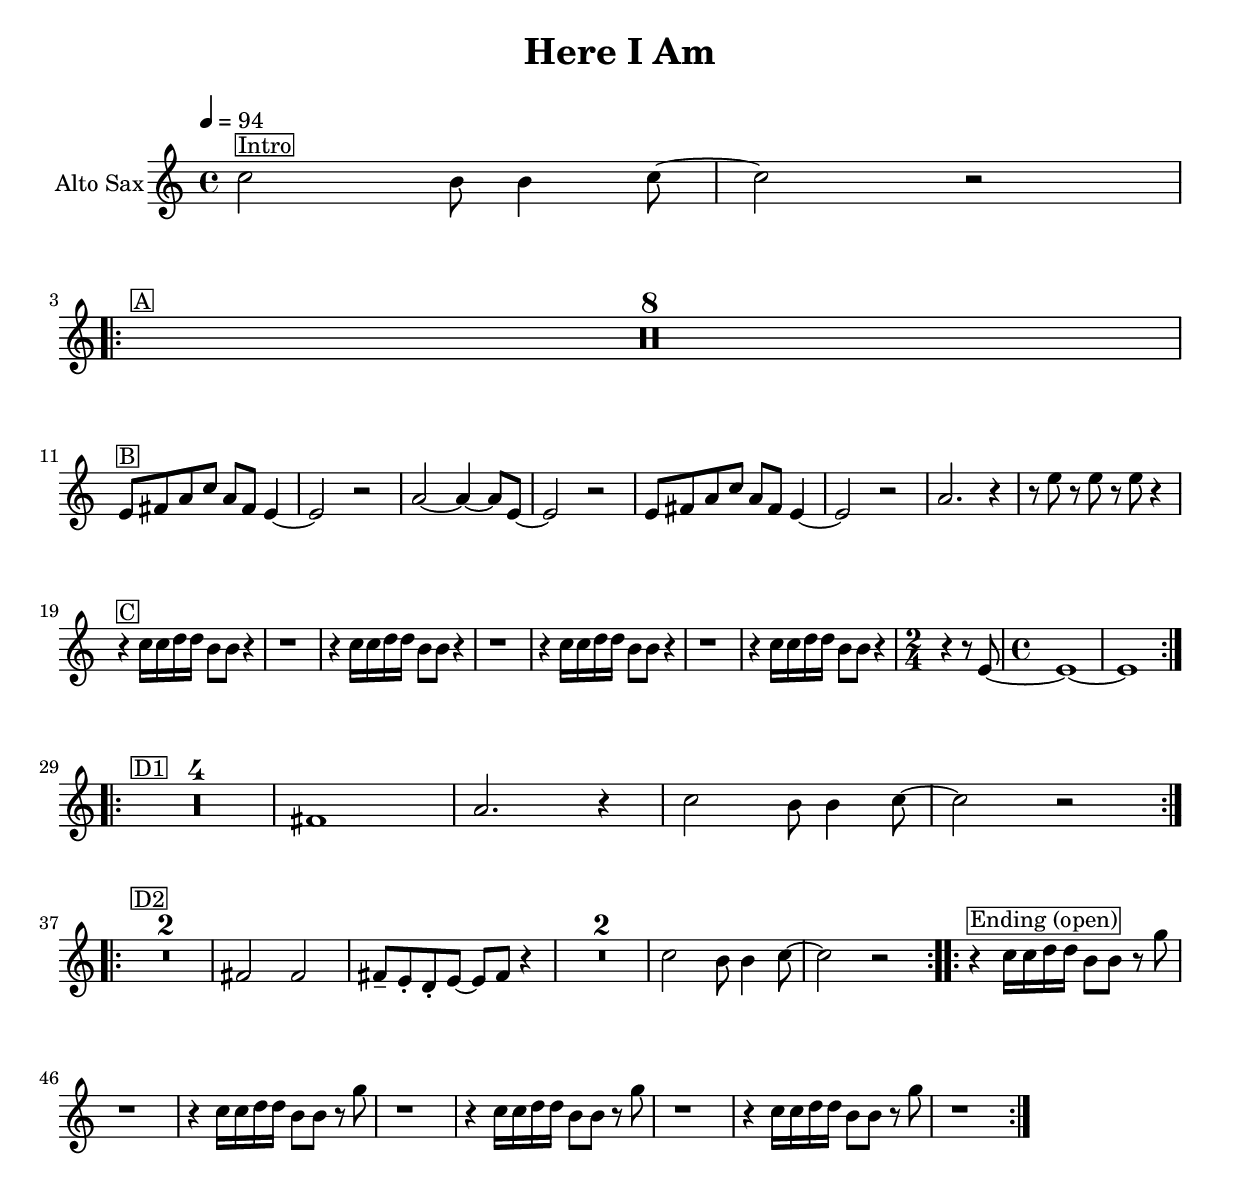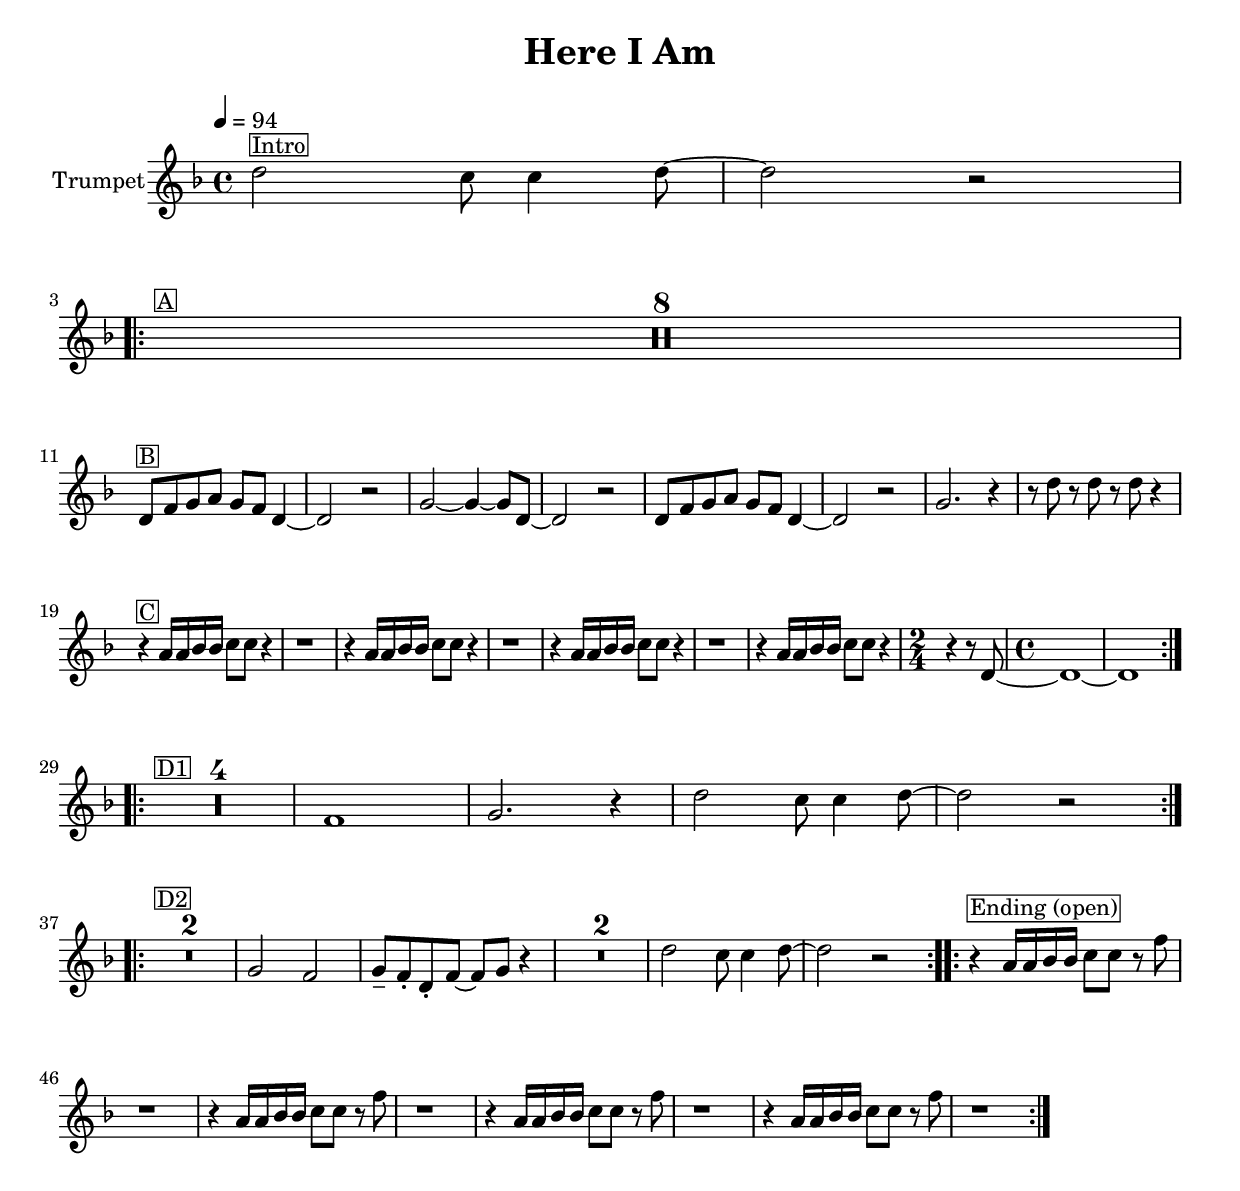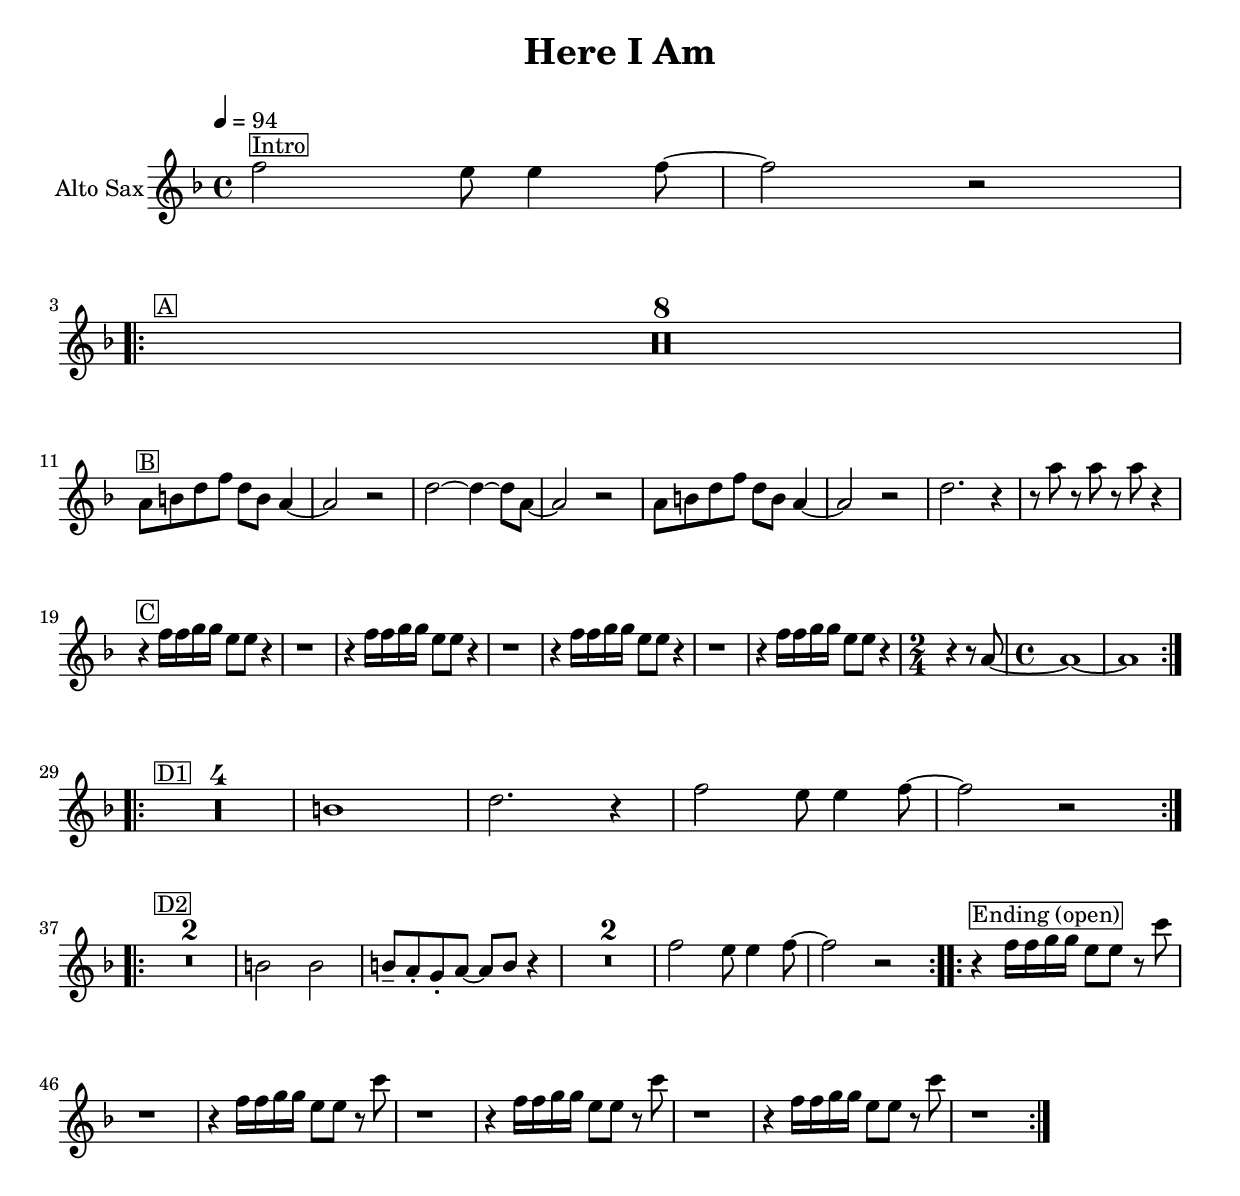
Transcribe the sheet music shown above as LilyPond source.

#(ly:set-option 'relative-includes #t)
\version "2.18.2"
\include "lib.ly"

\header {
  title = "Here I Am"
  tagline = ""
}

\paper {
  markup-system-spacing #'padding = #3 %space after title
  ragged-last = ##t % don't stretch last line
}

global = {
  \time 4/4
  \clef "violin"
  \key fis \minor
  \set Score.skipBars = ##t % combine multi-rests
  \accidentalStyle "modern-voice-cautionary" % print some reduntant accidentals in parenthesis, e.g. (#)
}

structure = {
  \tempo 4 = 94

  s1*0^\markupBox "Intro"
  s1*2

  \repeat volta 2 {
    s1*0^\markupBox "A"
    s1*8
    s1*0^\markupBox "B"
    s1*8
    s1*0^\markupBox "C"
    s1*7 \time 2/4 s2 \time 4/4
    s1*2
  }

  s1*0^\markupBox "D1"
  \repeat volta 2 { s1*8 }

  s1*0^\markupBox "D2"
  \repeat volta 2 { s1*8 }

  s1*0^\markupBox "Ending (open)"
  \repeat volta 2 { s1*8 }
}

breaks = {
  s1*2 \break
  s1*8 \break
  s1*8 \break
  s1*7 s2 s1*2 \break
  s1*8 \break
}

remarks = \lyricmode {
}

theChrods = \chordmode {
}

altoChords = \transpose es es \theChrods

trumpetChords = \transpose bes bes \theChrods

slT = \absolute {a''4}
slS = \absolute {d''4}
slbT = \repeat unfold 4 \slT
slbS = \repeat unfold 4 \slS

trumpet = \transpose bes ges \relative c'' {
  \global
  \set Staff.instrumentName = #"Trumpet"

  fis2 e8 e4 fis8~ | fis2 r

  \repeat volta 2 {
    R1*8
    fis,8 a b cis b a fis4~ | fis2 r | b2~ b4~ b8 fis~ | fis2 r
    fis8 a b cis b a fis4~ | fis2 r | b2. r4 | r8 fis' r fis r fis r4

    \repeat unfold 3 { r4 cis16 cis d d e8 e r4 | r1 } r4 cis16 cis d d e8 e r4 | r4 r8 fis,~ |
    fis1~ fis1
  }

  \repeat volta 2 {
    R1*4
    a1 | b2. r4 | fis'2 e8 e4 fis8~ | fis2 r
  }

  \repeat volta 2 {
    R1*2 | b,2 a | b8-- a-. fis-. a~ a b r4 | R1*2 | fis'2 e8 e4 fis8~ | fis2 r
  }

  \repeat volta 2 {
    \repeat unfold 4 { r4 cis16 cis d d e8 e r a | r1 }
  }
}

altoSax = \transpose es ges \relative c'' {
  \global
  \set Staff.instrumentName = #"Alto Sax"
  a2 gis8 gis4 a8~ | a2 r

  R1*8
  cis,8 dis fis a fis dis cis4~ | cis2 r | fis2~ fis4~ fis8 cis~ | cis2 r
  cis8 dis fis a fis dis cis4~ | cis2 r | fis2. r4 | r8 cis' r cis r cis r4

  \repeat unfold 3 { r4 a16 a b b gis8 gis r4 | r1 } r4 a16 a b b gis8 gis r4 | r4 r8 cis,~ |
  cis1~ cis1

  \repeat volta 2 {
    R1*4
    dis1 | fis2. r4 | a2 gis8 gis4 a8~ | a2 r
  }

  \repeat volta 2 {
    R1*2 | dis,2 dis | dis8-- cis-. b-. cis~ cis dis r4 | R1*2 | a'2 gis8 gis4 a8~ | a2 r
  }

  \repeat volta 2 {
    \repeat unfold 4 { r4 a16 a b b gis8 gis r e' | r1 } 
  }
}

% \book {
%   \score {
%     % \midi { }
%     <<
%       \lyricsAbove \remarks
%       \new ChordNames \trumpetChords
%       \new Staff = "trumpet" <<
%         \structure
%         \breaks
%         \trumpet
%       >>
%       % \new Staff \trumpet
%       \new ChordNames \altoChords
%       \new Staff = "altoSax" <<
%         \altoSax
%       >>
%     >>
%   }
% }


\book {
  \bookOutputSuffix "tp"
  \paper {
    system-system-spacing #'basic-distance = #15 % increase space
    % fit on one page
    % system-system-spacing = #'(
    %   (basic-distance . 10)
    %   (minimum-distance . 0)
    %   (padding . 0)
    %   (stretchability . 0))
  }
  \score {
    <<
      \lyricsAbove \remarks
      \new ChordNames \trumpetChords
      \new Staff = "trumpet" <<
        \structure
        \breaks
        \trumpet
      >>
    >>
  }
}
\book {
  \bookOutputSuffix "as"
  \paper {
    system-system-spacing #'basic-distance = #15 % increase space
  }
  \score {
    <<
      \lyricsAbove \remarks
      \new ChordNames \altoChords
      \new Staff = "altoSax" <<
        \structure
        \breaks
        \altoSax
      >>
    >>
  }
}

tenorSax = \transpose bes es' \altoSax
tenorChords = \transpose bes es \altoChords
\book {
  \bookOutputSuffix "ts"
  \paper {
    system-system-spacing #'basic-distance = #15
  }
  \score {
    <<
      \lyricsAbove \remarks
      \new ChordNames \tenorChords
      \new Staff = "tenorSax" <<
        \structure
        \breaks
        \tenorSax
      >>
    >>
  }
}
